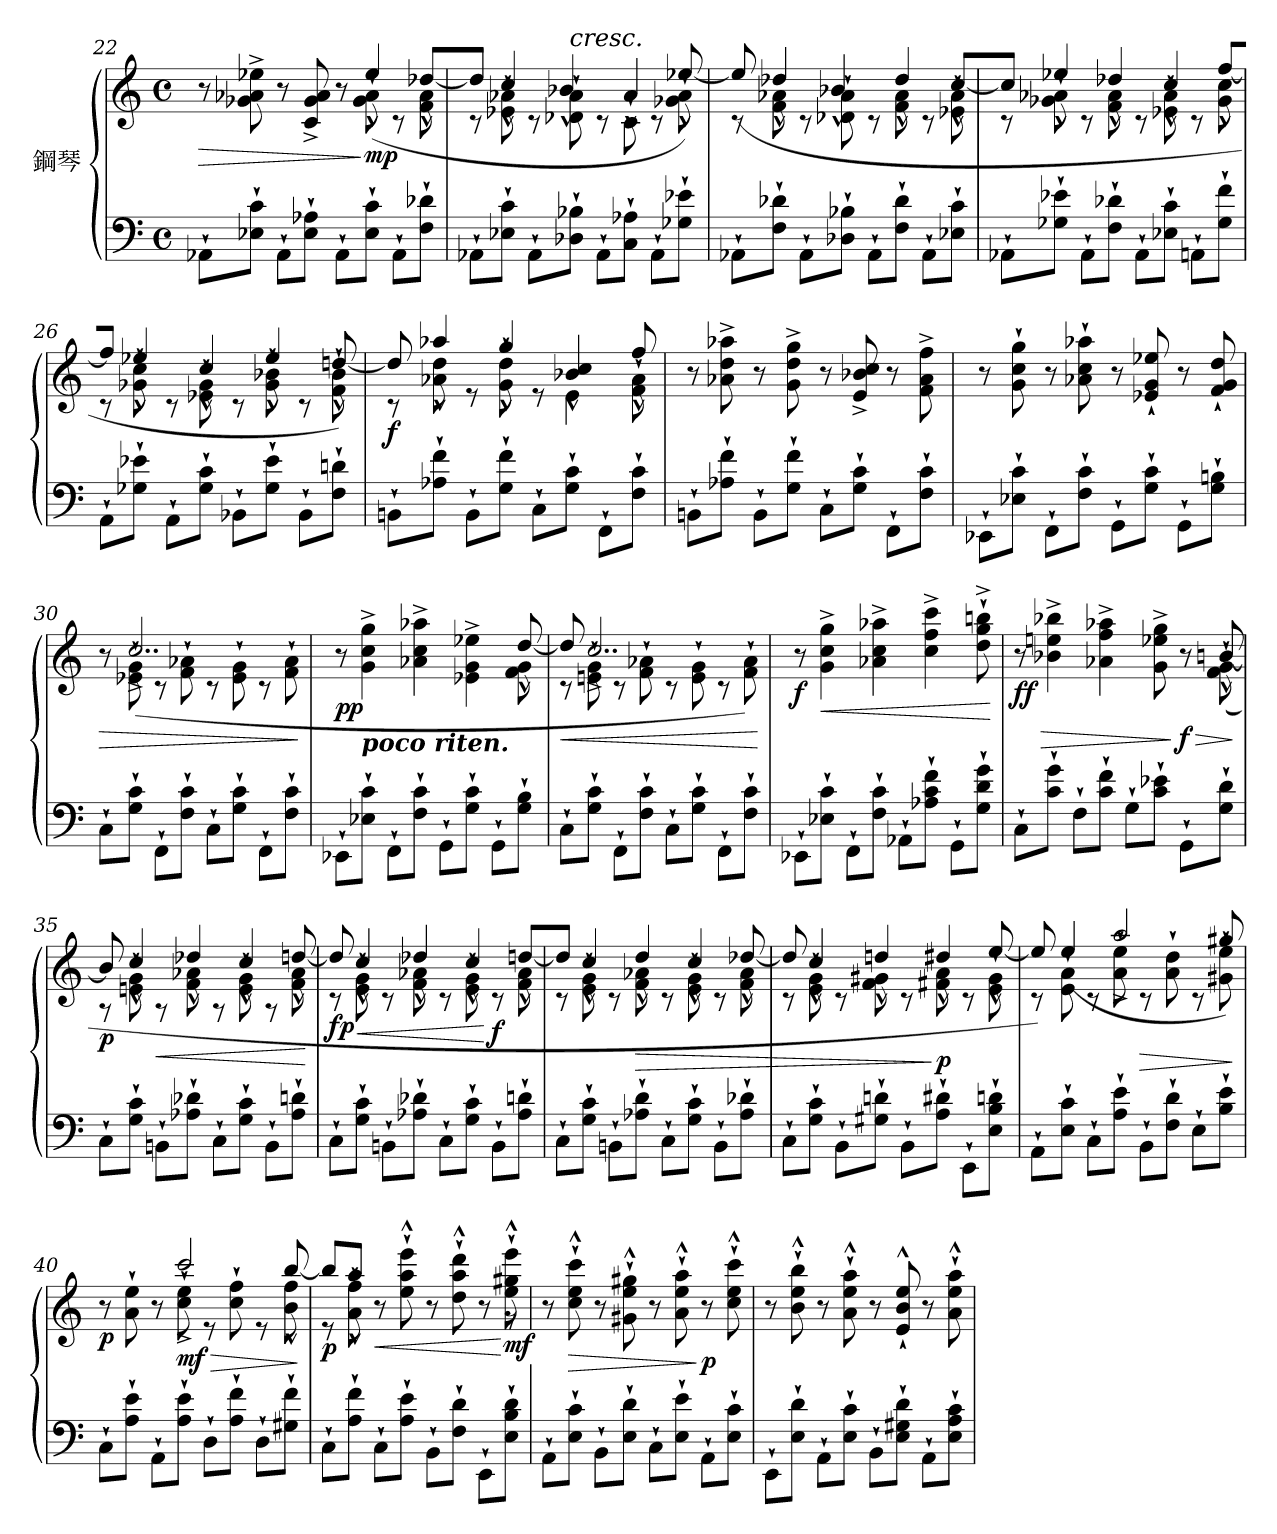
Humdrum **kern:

**kern	**kern	**dynam
*part1	*part1	*part1
*staff2	*staff1	*staff1/2
*I"鋼琴	*	*
*clefF4	*clefG2	*
*k[]	*k[]	*
*M4/4	*M4/4	*
*met(c)	*met(c)	*
=22	=22	=22
!	!	!LO:HP:b
*	*^	*
8AA-X`\L	8r	8ryy	>
*	*v	*v	*
8E-X\` 8c\`J	8g-X\^ 8a-X\^ 8ee-X\^	.
8AA-`\L	8r	.
8E-\` 8A-X\`J	8c/^ 8g-/^ 8a-/^	.
8AA-`\L	8r	.
*	*^	*
!	!	!	!LO:DY:n=1:b
8E-\` 8c\`J	8g-\` 8a-\`	(>4ee-^^/	] mp
8AA-`\L	8rc	.	.
8F\` 8d-X\`J	8f\` 8a-\`	[8dd-X^^/L	.
=23	=23	=23	=23
8AA-X`\L	8rc	8dd-/J]	.
8E-X\` 8c\`J	8e-X\` 8a-X\`	4cc^^/	.
8AA-`\L	8rc	.	.
!	!LO:TX:a:i:t=cresc.	!	!
8D-X\` 8B-X\`J	8d-X\` 8a-\`	4b-X^^/	.
8AA-`\L	8rc	.	.
8C\` 8A-X\`J	8c`\	4a-^^/	.
8AA-`\L	8rc	.	.
8G-X\` 8e-X\`J	8g-X\` 8a-\`	[8ee-X^^/)	.
!!LO:PB:g=z	!!
=24	=24	=24	=24
8AA-X`\L	8rc	(>8ee-/]	.
8F\` 8d-X\`J	8f\` 8a-X\`	4dd-X^^/	.
8AA-`\L	8rc	.	.
8D-X\` 8B-X\`J	8d-X\` 8a-\`	4b-X^^/	.
8AA-`\L	8rc	.	.
8F\` 8d-\`J	8f\` 8a-\`	4dd-^^/	.
8AA-`\L	8rc	.	.
8E-X\` 8c\`J	8e-X\` 8a-\`	[8cc^^/L	.
=25	=25	=25	=25
8AA-X`\L	8rc	8cc/J]	.
8G-X\` 8e-X\`J	8g-X\` 8a-X\`	4ee-X^^/	.
8AA-`\L	8rc	.	.
8F\` 8d-X\`J	8f\` 8a-\`	4dd-X^^/	.
8AA-`\L	8rc	.	.
8E-X\` 8c\`J	8e-X\` 8a-\`	4cc^^/	.
8AAn`\L	8rc	.	.
8G-\` 8f\`J	8g-\` 8cc\`	[8ff^^/L	.
=26	=26	=26	=26
8AA`\L	8rc	8ff/J]	.
8G-X\` 8e-X\`J	8g-X\` 8cc\`	4ee-X^^/	.
8AA`\L	8rc	.	.
8G-\` 8c\`J	8e-X\` 8g-\`	4cc^^/	.
8BB-X`\L	8rc	.	.
8G-\` 8e-\`J	8g-\` 8b-X\`	4ee-^^/	.
8BB-`\L	8rc	.	.
8F\` 8dn\`J	8f\` 8b-\`	[8ddn^^/)	.
!!LO:LB:g=z	!!
=27	=27	=27	=27
!	!	!	!LO:DY:b
8BBn`\L	8rc	8dd/]	f
8A-X\` 8f\`J	8a-X\` 8dd\`	4aa-X^^/	.
8BB`\L	8re	.	.
8G\` 8f\`J	8g\` 8dd\`	4gg^^/	.
8C`\L	8re	.	.
8G\` 8c\`J	4e`\	4b-X/^^ 4cc/^^	.
8FF`\L	.	.	.
8F\` 8c\`J	8f\` 8a-\`	8ff^^/	.
*	*v	*v	*
=28	=28	=28
8BBn`\L	8r	.
8A-X\` 8f\`J	8a-X\^ 8dd\^ 8aa-X\^	.
8BB`\L	8r	.
8G\` 8f\`J	8g\^ 8dd\^ 8gg\^	.
8C`\L	8r	.
8G\` 8c\`J	8e/^ 8b-X/^ 8cc/^	.
8FF`\L	8r	.
8F\` 8c\`J	8f\^ 8a-\^ 8ff\^	.
=29	=29	=29
8EE-X`\L	8r	.
8E-X\` 8c\`J	8g\` 8cc\` 8gg\`	.
8FF`\L	8r	.
8F\` 8c\`J	8a-X\` 8cc\` 8aa-X\`	.
8GG`\L	8r	.
8G\` 8c\`J	8e-X/` 8g/` 8ee-X/`	.
8GG`\L	8r	.
8G\` 8Bn\`J	8f/` 8g/` 8dd/`	.
=30	=30	=30
!	!	!LO:HP:b
*	*^	*
8C`\L	8r	8ryy	>
8G\` 8c\`J	8e-X\` 8g\`	(>2..cc^/	.
8FF`\L	8rc	.	.
8F\` 8c\`J	8f\` 8a-X\`	.	.
8C`\L	8rc	.	.
8G\` 8c\`J	8e-\` 8g\`	.	.
8FF`\L	8rc	.	.
8F\` 8c\`J	8f\` 8a-\`	.	.
*	*v	*v	*
.	.	]
!!LO:LB:g=z
=31	=31	=31
*	*MM178	*
*	*^	*
!	!	!	!LO:DY:b
8EE-X`\L	8r	2..ryy	pp
!	!LO:TX:b:Bi:t=poco riten.	!	!
8E-X\` 8c\`J	4g\^ 4cc\^ 4gg\^	.	.
*	*MM168	*	*
8FF`\L	.	.	.
8F\` 8c\`J	4a-X\^ 4cc\^ 4aa-X\^	.	.
*	*MM158	*	*
8GG`\L	.	.	.
8G\` 8c\`J	4e-X\^ 4g\^ 4ee-X\^	.	.
*	*MM168	*	*
8GG`\L	.	.	.
8G\` 8B\`J	8f\` 8g\`	[8dd^^/	.
=32	=32	=32	=32
*	*MM178	*	*
!	!	!	!LO:HP:b
8C`\L	8rc	8dd/]	<
8G\` 8c\`J	8en\` 8g\`	2..cc^/	.
*	*MM188	*	*
8FF`\L	8rc	.	.
8F\` 8c\`J	8f\` 8a-X\`	.	.
8C`\L	8rc	.	.
8G\` 8c\`J	8e\` 8g\`	.	.
8FF`\L	8rc	.	.
8F\` 8c\`J	8f\` 8a-\`)	.	.
*	*v	*v	*
.	.	[
=33	=33	=33
!	!	!LO:DY:b
8EE-X`\L	8r	f
!	!	!LO:HP:b
8E-X\` 8c\`J	4g\^ 4cc\^ 4gg\^	<
8FF`\L	.	.
8F\` 8c\`J	4a-X\^ 4cc\^ 4aa-X\^	.
8AA-X`\L	.	.
8A-X\` 8c\` 8f\`J	4cc\^ 4ff\^ 4ccc\^	.
8GG`\L	.	.
8G\` 8d\` 8g\`J	8dd\`^ 8gg\`^ 8bbn\`^	.
.	.	[
=34	=34	=34
!	!	!LO:HP:b
*	*^	*
!	!	!	!LO:DY:n=1:b
8C`\L	8r	2..ryy	> ff
8c\` 8g\`J	4b-X\^ 4een\^ 4bb-X\^	.	.
8F`\L	.	.	.
8c\` 8f\`J	4a-X\^ 4ff\^ 4aa-X\^	.	.
8G`\L	.	.	.
8c\` 8e-X\`J	8g\^ 8ee-X\^ 8gg\^	.	.
!	!	!	!LO:HP:n=1:b
!	!	!	!LO:DY:n=2:b
8GG`\L	8r	.	] > f
8G\` 8d\`J	8f\` 8g\`	(>[8bn^^/	.
*	*v	*v	*
.	.	]
!!LO:LB:g=z
=35	=35	=35
*	*^	*
!	!	!	!LO:DY:b
8C`\L	8rA	8b/]	p
8G\` 8c\`J	8en\` 8g\`	4cc^^/	.
!	!	!	!LO:HP:b
8BBn`\L	8rA	.	<
8A-X\` 8d-X\`J	8f\` 8a-X\`	4dd-X^^/	.
8C`\L	8rA	.	.
8G\` 8c\`J	8e\` 8g\`	4cc^^/	.
8BB`\L	8rA	.	.
8A-\` 8dn\`J	8f\` 8a-\`	[8ddn^^/	.
*	*v	*v	*
.	.	[
=36	=36	=36
!	!	!LO:HP:b
*	*^	*
!	!	!	!LO:DY:n=1:b
8C`\L	8rc	8dd/]	< fp
8G\` 8c\`J	8e\` 8g\`	4cc^^/	.
8BBn`\L	8rc	.	.
8A-X\` 8d-X\`J	8f\` 8a-X\`	4dd-X^^/	.
8C`\L	8rc	.	.
8G\` 8c\`J	8e\` 8g\`	4cc^^/	.
!	!	!	!LO:DY:n=2:b
8BB`\L	8rc	.	[ f
8A-\` 8dn\`J	8f\` 8a-\`	[8ddn^^/L	.
=37	=37	=37	=37
8C`\L	8rc	8dd/J]	.
8G\` 8c\`J	8e\` 8g\`	4cc^^/	.
8BBn`\L	8rc	.	.
!	!	!	!LO:HP:b
8A-X\` 8d\`J	8f\` 8a-X\`	4dd^^/	>
8C`\L	8rc	.	.
8G\` 8c\`J	8e\` 8g\`	4cc^^/	.
8BB`\L	8rc	.	.
8A-\` 8d-X\`J	8f\` 8a-\`	[8dd-X^^/	.
!!LO:LB:g=z	!!
=38	=38	=38	=38
8C`\L	8rc	8dd-/]	.
8G\` 8c\`J	8e\` 8g\`	4cc^^/	.
8BB`\L	8rc	.	.
8G#X\` 8dn\`J	8f\` 8g#X\`	4ddn^^/	.
8BB`\L	8rc	.	.
!	!	!	!LO:DY:n=1:b
8A\` 8d#X\`J	8f#X\` 8a\`	4dd#X^^/	] p
8EE`\L	8rc	.	.
8E\` 8B\` 8dn\`J	8e\` 8g#\`	[8ee^^/	.
=39	=39	=39	=39
8AA`\L	8rc	8ee/])	.
8E\` 8c\`J	8e\` 8a\`	(>4ee/	.
8C`\L	8rc	.	.
8A\` 8e\`J	8a\` 8ee\`	2aa^/	.
!	!	!	!LO:HP:b
8BB`\L	8rc	.	>
8F\` 8d\`J	8a\` 8dd\`	.	.
8E`\L	8rc	.	.
8B\` 8e\`J	8g#X\` 8ee\`	8gg#X/)	.
*	*v	*v	*
.	.	]
=40	=40	=40
*	*^	*
!	!	!	!LO:DY:b
8C`\L	8r	4.ryy	p
8A\` 8e\`J	8a\` 8ee\`	.	.
8AA`\L	8r	.	.
!	!	!	!LO:HP:b
!	!	!	!LO:DY:n=1:b
8A\` 8e\`J	8cc\` 8ee\`	2ccc^/	> mf
8D`\L	8re	.	.
8A\` 8f\`J	8cc\` 8ff\`	.	.
8D`\L	8re	.	.
8G#X\` 8f\`J	8b\` 8ff\`	[8bb^^/	.
*	*v	*v	*
.	.	]
=41	=41	=41
*	*^	*
!	!	!	!LO:DY:b
8C`\L	8re	8bb/L]	p
8A\` 8f\`J	8a\` 8ff\`	8aa^^/J	.
!	!	!	!LO:HP:b
8C`\L	8r	8ryy	<
*	*v	*v	*
8A\` 8e\`J	8ee\`^^ 8aa\`^^ 8eee\`^^	.
8BB`\L	8r	.
8F\` 8d\`J	8dd\`^^ 8aa\`^^ 8ddd\`^^	.
8EE`\L	8r	.
*	*^	*
!	!	!	!LO:DY:n=1:b
8E\` 8B\` 8d\`J	8ee\`^^ 8gg#X\`^^ 8eee\`^^	8r	[ mf
*	*v	*v	*
!!LO:LB:g=z
=42	=42	=42
8AA`\L	8r	.
!	!	!LO:HP:b
8E\` 8c\`J	8cc\`^^ 8ee\`^^ 8ccc\`^^	>
8BB`\L	8r	.
8E\` 8d\`J	8g#X\`^^ 8ee\`^^ 8gg#X\`^^	.
8C`\L	8r	.
8E\` 8e\`J	8a\`^^ 8ee\`^^ 8aa\`^^	.
!	!	!LO:DY:n=1:b
8AA`\L	8r	] p
8E\` 8c\`J	8cc\`^^ 8ee\`^^ 8ccc\`^^	.
=43	=43	=43
8EE`\L	8r	.
8E\` 8d\`J	8b\`^^ 8ee\`^^ 8bb\`^^	.
8AA`\L	8r	.
8E\` 8c\`J	8a\`^^ 8ee\`^^ 8aa\`^^	.
8BB`\L	8r	.
8E\` 8G#X\` 8d\`J	8e/`^^ 8b/`^^ 8ee/`^^	.
8AA`\L	8r	.
8E\` 8A\` 8c\`J	8a\`^^ 8ee\`^^ 8aa\`^^	.
=	=	=
*-	*-	*-
